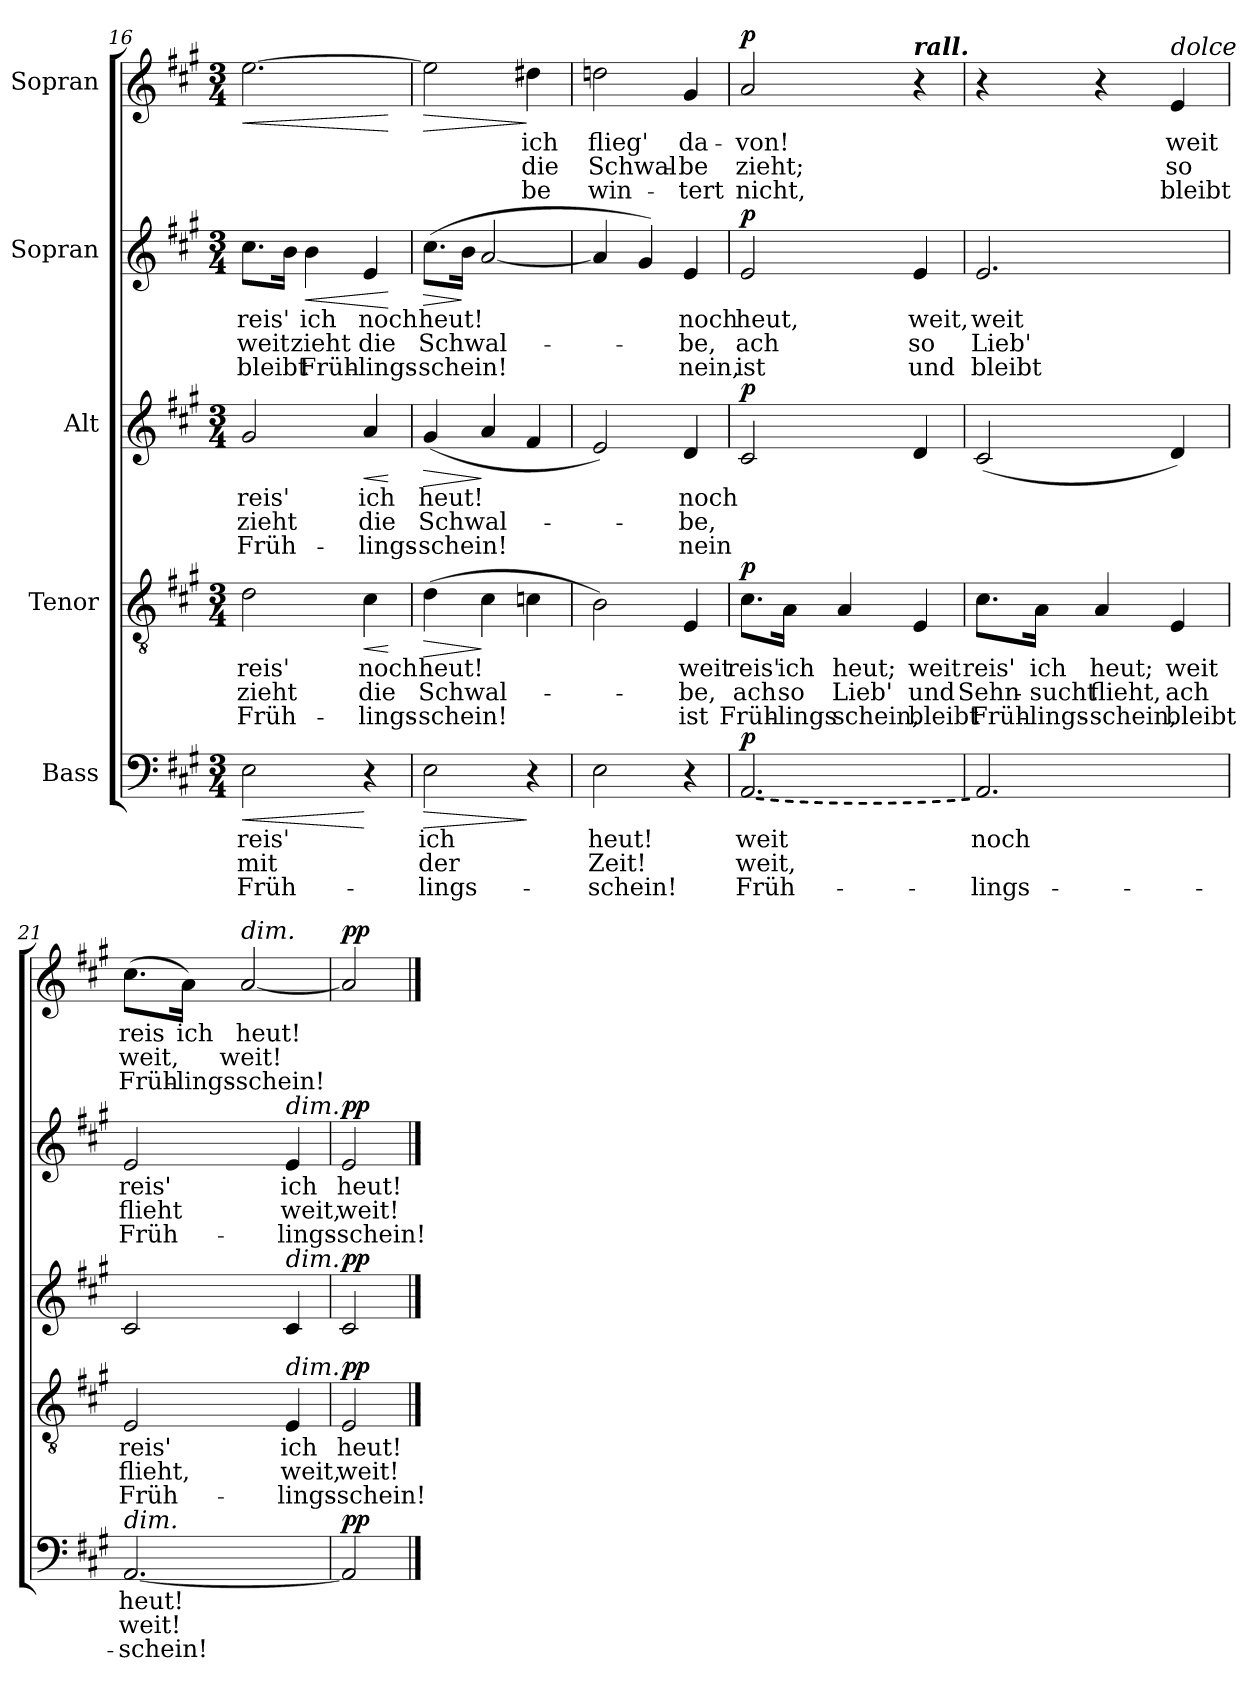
**kern	**text	**text	**text	**dynam	**kern	**text	**text	**text	**dynam	**kern	**text	**text	**text	**dynam	**kern	**text	**text	**text	**dynam	**kern	**text	**text	**text	**dynam
*part5	*part5	*part5	*part5	*part5	*part4	*part4	*part4	*part4	*part4	*part3	*part3	*part3	*part3	*part3	*part2	*part2	*part2	*part2	*part2	*part1	*part1	*part1	*part1	*part1
*staff5	*staff5	*staff5	*staff5	*staff5	*staff4	*staff4	*staff4	*staff4	*staff4	*staff3	*staff3	*staff3	*staff3	*staff3	*staff2	*staff2	*staff2	*staff2	*staff2	*staff1	*staff1	*staff1	*staff1	*staff1
*I"Bass	*	*	*	*	*I"Tenor	*	*	*	*	*I"Alt	*	*	*	*	*I"Sopran	*	*	*	*	*I"Sopran	*	*	*	*
*clefF4	*	*	*	*	*clefGv2	*	*	*	*	*clefG2	*	*	*	*	*clefG2	*	*	*	*	*clefG2	*	*	*	*
*k[f#c#g#]	*	*	*	*	*k[f#c#g#]	*	*	*	*	*k[f#c#g#]	*	*	*	*	*k[f#c#g#]	*	*	*	*	*k[f#c#g#]	*	*	*	*
*M3/4	*	*	*	*	*M3/4	*	*	*	*	*M3/4	*	*	*	*	*M3/4	*	*	*	*	*M3/4	*	*	*	*
=16	=16	=16	=16	=16	=16	=16	=16	=16	=16	=16	=16	=16	=16	=16	=16	=16	=16	=16	=16	=16	=16	=16	=16	=16
!	!	!	!	!LO:HP:b	!	!	!	!	!	!	!	!	!	!	!	!	!	!	!	!	!	!	!	!LO:HP:b
2E\	reis'	mit	Früh-	<	2d\	reis'	zieht	Früh-	.	2g#/	reis'	zieht	Früh-	.	8.cc#\L	reis'	weit	bleibt	.	[2.ee\	.	.	.	<
.	.	.	.	.	.	.	.	.	.	.	.	.	.	.	16b\Jk	.	.	.	.	.	.	.	.	.
!	!	!	!	!	!	!	!	!	!	!	!	!	!	!	!	!	!	!	!LO:HP:b	!	!	!	!	!
.	.	.	.	.	.	.	.	.	.	.	.	.	.	.	4b\	ich	zieht	Früh-	<	.	.	.	.	.
!	!	!	!	!	!	!	!	!	!LO:HP:b	!	!	!	!	!LO:HP:b	!	!	!	!	!	!	!	!	!	!
4r	.	.	.	[	4c#\	noch	die	-lings-	<	4a/	ich	die	-lings-	<	4e/	noch	die	-lings-	.	.	.	.	.	.
.	.	.	.	.	.	.	.	.	[	.	.	.	.	[	.	.	.	.	[	.	.	.	.	[
=17	=17	=17	=17	=17	=17	=17	=17	=17	=17	=17	=17	=17	=17	=17	=17	=17	=17	=17	=17	=17	=17	=17	=17	=17
!	!	!	!	!LO:HP:b	!	!	!	!	!LO:HP:b	!	!	!	!	!LO:HP:b	!	!	!	!	!LO:HP:b	!	!	!	!	!LO:HP:b
2E\	ich	der	-lings-	>	(4d\	heut!	Schwal-	-schein!	>	(4g#/	heut!	Schwal-	-schein!	>	(8.cc#\L	heut!	Schwal-	-schein!	>	2ee\]	.	.	.	>
.	.	.	.	.	.	.	.	.	.	.	.	.	.	.	16b\Jk	.	.	.	]	.	.	.	.	.
.	.	.	.	.	4c#\	.	.	.	]	4a/	.	.	.	]	[2a/	.	.	.	.	.	.	.	.	.
4r	.	.	.	]	4cn\	.	.	.	.	4f#/	.	.	.	.	.	.	.	.	.	4dd#X\	ich	die	-be	]
=18	=18	=18	=18	=18	=18	=18	=18	=18	=18	=18	=18	=18	=18	=18	=18	=18	=18	=18	=18	=18	=18	=18	=18	=18
2E\	heut!	Zeit!	-schein!	.	2B\)	.	.	.	.	2e/)	.	.	.	.	4a/]	.	.	.	.	2ddn\	flieg'	Schwal-	win-	.
.	.	.	.	.	.	.	.	.	.	.	.	.	.	.	4g#/)	.	.	.	.	.	.	.	.	.
4r	.	.	.	.	4E/	weit	-be,	ist	.	4d/	noch	-be,	nein	.	4e/	noch	-be,	nein,	.	4g#/	da-	-be	-tert	.
!!LO:LB:g=z
=19	=19	=19	=19	=19	=19	=19	=19	=19	=19	=19	=19	=19	=19	=19	=19	=19	=19	=19	=19	=19	=19	=19	=19	=19
!LO:T:dash	!	!	!	!LO:DY:a	!	!	!	!	!LO:DY:a	!	!	!	!	!LO:DY:a	!	!	!	!	!LO:DY:a	!	!	!	!	!LO:DY:a
[2.AA/	weit	weit,	Früh-	p	8.c#\L	reis'	ach	Früh-	p	2c#/	.	.	.	p	2e/	heut,	ach	ist	p	2a/	-von!	zieht;	nicht,	p
.	.	.	.	.	16A\Jk	ich	so	-lings	.	.	.	.	.	.	.	.	.	.	.	.	.	.	.	.
.	.	.	.	.	4A/	heut;	Lieb'	-schein,	.	.	.	.	.	.	.	.	.	.	.	.	.	.	.	.
!	!	!	!	!	!	!	!	!	!	!	!	!	!	!	!	!	!	!	!	!LO:TX:a:Bi:t=rall.	!	!	!	!
.	.	.	.	.	4E/	weit	und	bleibt	.	4d/	.	.	.	.	4e/	weit,	so	und	.	4r	.	.	.	.
=20	=20	=20	=20	=20	=20	=20	=20	=20	=20	=20	=20	=20	=20	=20	=20	=20	=20	=20	=20	=20	=20	=20	=20	=20
2.AA/]	noch	.	-lings-	.	8.c#\L	reis'	Sehn-	Früh-	.	(2c#/	.	.	.	.	2.e/	weit	Lieb'	bleibt	.	4r	.	.	.	.
.	.	.	.	.	16A\Jk	ich	-sucht	-lings-	.	.	.	.	.	.	.	.	.	.	.	.	.	.	.	.
.	.	.	.	.	4A/	heut;	flieht,	-schein,	.	.	.	.	.	.	.	.	.	.	.	4r	.	.	.	.
!	!	!	!	!	!	!	!	!	!	!	!	!	!	!	!	!	!	!	!	!LO:TX:a:i:t=dolce	!	!	!	!
.	.	.	.	.	4E/	weit	ach	bleibt	.	4d/)	.	.	.	.	.	.	.	.	.	4e/	weit	so	bleibt	.
=21	=21	=21	=21	=21	=21	=21	=21	=21	=21	=21	=21	=21	=21	=21	=21	=21	=21	=21	=21	=21	=21	=21	=21	=21
!LO:TX:a:i:t=dim.	!	!	!	!	!	!	!	!	!	!	!	!	!	!	!	!	!	!	!	!	!	!	!	!
[2.AA/	heut!	weit!	-schein!	.	2E/	reis'	flieht,	Früh-	.	2c#/	.	.	.	.	2e/	reis'	flieht	Früh-	.	(8.cc#\L	reis	weit,	Früh-	.
.	.	.	.	.	.	.	.	.	.	.	.	.	.	.	.	.	.	.	.	16a\Jk)	ich	.	-lings-	.
!	!	!	!	!	!	!	!	!	!	!	!	!	!	!	!	!	!	!	!	!LO:TX:a:i:t=dim.	!	!	!	!
.	.	.	.	.	.	.	.	.	.	.	.	.	.	.	.	.	.	.	.	[2a/	heut!	weit!	-schein!	.
!	!	!	!	!	!	!	!	!	!	!	!	!	!	!	!LO:TX:a:i:t=dim.	!	!	!	!	!	!	!	!	!
!	!	!	!	!	!	!	!	!	!	!LO:TX:a:i:t=dim.	!	!	!	!	!	!	!	!	!	!	!	!	!	!
!	!	!	!	!	!LO:TX:a:i:t=dim.	!	!	!	!	!	!	!	!	!	!	!	!	!	!	!	!	!	!	!
.	.	.	.	.	4E/	ich	weit,	-lings-	.	4c#/	.	.	.	.	4e/	ich	weit,	-lings-	.	.	.	.	.	.
=22	=22	=22	=22	=22	=22	=22	=22	=22	=22	=22	=22	=22	=22	=22	=22	=22	=22	=22	=22	=22	=22	=22	=22	=22
!	!	!	!	!LO:DY:a	!	!	!	!	!LO:DY:a	!	!	!	!	!LO:DY:a	!	!	!	!	!LO:DY:a	!	!	!	!	!LO:DY:a
2AA/]	.	.	.	pp	2E/	heut!	weit!	-schein!	pp	2c#/	.	.	.	pp	2e/	heut!	weit!	-schein!	pp	2a/]	.	.	.	pp
==	==	==	==	==	==	==	==	==	==	==	==	==	==	==	==	==	==	==	==	==	==	==	==	==
*-	*-	*-	*-	*-	*-	*-	*-	*-	*-	*-	*-	*-	*-	*-	*-	*-	*-	*-	*-	*-	*-	*-	*-	*-
